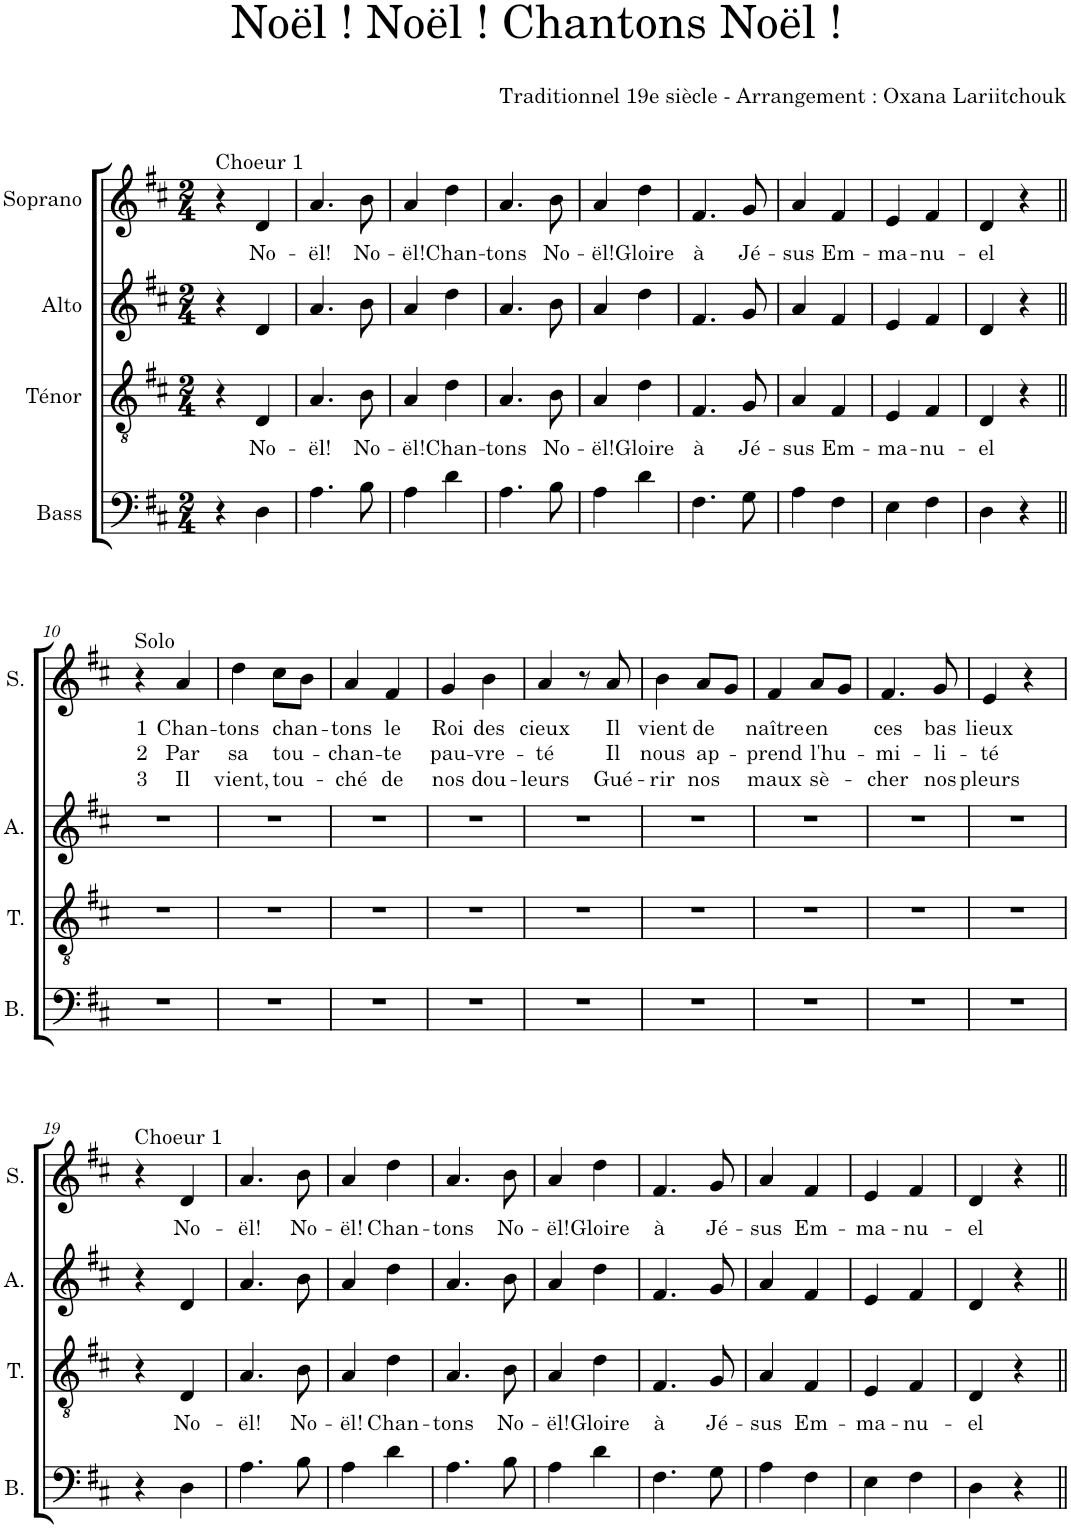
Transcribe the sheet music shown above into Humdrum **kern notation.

**kern	**kern	**text	**kern	**kern	**text	**text	**text
*part4	*part3	*part3	*part2	*part1	*part1	*part1	*part1
*staff4	*staff3	*staff3	*staff2	*staff1	*staff1	*staff1	*staff1
*I"Bass	*I"Ténor	*	*I"Alto	*I"Soprano	*	*	*
*I'B.	*I'T.	*	*I'A.	*I'S.	*	*	*
*clefF4	*clefGv2	*	*clefG2	*clefG2	*	*	*
*k[f#c#]	*k[f#c#]	*	*k[f#c#]	*k[f#c#]	*	*	*
*M2/4	*M2/4	*	*M2/4	*M2/4	*	*	*
=1	=1	=1	=1	=1	=1	=1	=1
!	!	!	!	!LO:TX:a:t=Choeur 1	!	!	!
4r	4r	.	4r	4r	.	.	.
!	!	!LO:LY:b	!	!	!LO:LY:b	!	!
4D\	4D/	No-	4d/	4d/	No-	.	.
=2	=2	=2	=2	=2	=2	=2	=2
!	!	!LO:LY:b	!	!	!LO:LY:b	!	!
4.A\	4.A/	-ël!	4.a/	4.a/	-ël!	.	.
!	!	!LO:LY:b	!	!	!LO:LY:b	!	!
8B\	8B\	No-	8b\	8b\	No-	.	.
=3	=3	=3	=3	=3	=3	=3	=3
!	!	!LO:LY:b	!	!	!LO:LY:b	!	!
4A\	4A/	-ël!	4a/	4a/	-ël!	.	.
!	!	!LO:LY:b	!	!	!LO:LY:b	!	!
4d\	4d\	Chan-	4dd\	4dd\	Chan-	.	.
=4	=4	=4	=4	=4	=4	=4	=4
!	!	!LO:LY:b	!	!	!LO:LY:b	!	!
4.A\	4.A/	-tons	4.a/	4.a/	-tons	.	.
!	!	!LO:LY:b	!	!	!LO:LY:b	!	!
8B\	8B\	No-	8b\	8b\	No-	.	.
=5	=5	=5	=5	=5	=5	=5	=5
!	!	!LO:LY:b	!	!	!LO:LY:b	!	!
4A\	4A/	-ël!	4a/	4a/	-ël!	.	.
!	!	!LO:LY:b	!	!	!LO:LY:b	!	!
4d\	4d\	Gloire	4dd\	4dd\	Gloire	.	.
=6	=6	=6	=6	=6	=6	=6	=6
!	!	!LO:LY:b	!	!	!LO:LY:b	!	!
4.F#\	4.F#/	à	4.f#/	4.f#/	à	.	.
!	!	!LO:LY:b	!	!	!LO:LY:b	!	!
8G\	8G/	Jé-	8g/	8g/	Jé-	.	.
=7	=7	=7	=7	=7	=7	=7	=7
!	!	!LO:LY:b	!	!	!LO:LY:b	!	!
4A\	4A/	-sus	4a/	4a/	-sus	.	.
!	!	!LO:LY:b	!	!	!LO:LY:b	!	!
4F#\	4F#/	Em-	4f#/	4f#/	Em-	.	.
=8	=8	=8	=8	=8	=8	=8	=8
!	!	!LO:LY:b	!	!	!LO:LY:b	!	!
4E\	4E/	-ma-	4e/	4e/	-ma-	.	.
!	!	!LO:LY:b	!	!	!LO:LY:b	!	!
4F#\	4F#/	-nu-	4f#/	4f#/	-nu-	.	.
=9	=9	=9	=9	=9	=9	=9	=9
!	!	!LO:LY:b	!	!	!LO:LY:b	!	!
4D\	4D/	-el	4d/	4d/	-el	.	.
4r	4r	.	4r	4r	.	.	.
!!LO:LB:g=z
=10||	=10||	=10||	=10||	=10||	=10||	=10||	=10||
!	!	!	!	!LO:TX:a:t=Solo	!	!	!
!	!	!	!	!	!LO:LY:b	!LO:LY:b	!LO:LY:b
2r	2r	.	2r	4r	1	2	3
!	!	!	!	!	!LO:LY:b	!LO:LY:b	!LO:LY:b
.	.	.	.	4a/	Chan-	Par	Il
=11	=11	=11	=11	=11	=11	=11	=11
!	!	!	!	!	!LO:LY:b	!LO:LY:b	!LO:LY:b
2r	2r	.	2r	4dd\	-tons	sa	vient,
!	!	!	!	!	!LO:LY:b	!LO:LY:b	!LO:LY:b
.	.	.	.	8cc#\L	chan-	tou-	tou-
.	.	.	.	8b\J	.	.	.
=12	=12	=12	=12	=12	=12	=12	=12
!	!	!	!	!	!LO:LY:b	!LO:LY:b	!LO:LY:b
2r	2r	.	2r	4a/	-tons	-chan-	-ché
!	!	!	!	!	!LO:LY:b	!LO:LY:b	!LO:LY:b
.	.	.	.	4f#/	le	-te	de
=13	=13	=13	=13	=13	=13	=13	=13
!	!	!	!	!	!LO:LY:b	!LO:LY:b	!LO:LY:b
2r	2r	.	2r	4g/	Roi	pau-	nos
!	!	!	!	!	!LO:LY:b	!LO:LY:b	!LO:LY:b
.	.	.	.	4b\	des	-vre-	dou-
=14	=14	=14	=14	=14	=14	=14	=14
!	!	!	!	!	!LO:LY:b	!LO:LY:b	!LO:LY:b
2r	2r	.	2r	4a/	cieux	-té	-leurs
.	.	.	.	8r	.	.	.
!	!	!	!	!	!LO:LY:b	!LO:LY:b	!LO:LY:b
.	.	.	.	8a/	Il	Il	Gué-
=15	=15	=15	=15	=15	=15	=15	=15
!	!	!	!	!	!LO:LY:b	!LO:LY:b	!LO:LY:b
2r	2r	.	2r	4b\	vient	nous	-rir
!	!	!	!	!	!LO:LY:b	!LO:LY:b	!LO:LY:b
.	.	.	.	8a/L	de	ap-	nos
.	.	.	.	8g/J	.	.	.
=16	=16	=16	=16	=16	=16	=16	=16
!	!	!	!	!	!LO:LY:b	!LO:LY:b	!LO:LY:b
2r	2r	.	2r	4f#/	naître	-prend	maux
!	!	!	!	!	!LO:LY:b	!LO:LY:b	!LO:LY:b
.	.	.	.	8a/L	en	l'hu-	sè-
.	.	.	.	8g/J	.	.	.
=17	=17	=17	=17	=17	=17	=17	=17
!	!	!	!	!	!LO:LY:b	!LO:LY:b	!LO:LY:b
2r	2r	.	2r	4.f#/	ces	-mi-	-cher
!	!	!	!	!	!LO:LY:b	!LO:LY:b	!LO:LY:b
.	.	.	.	8g/	bas	-li-	nos
=18	=18	=18	=18	=18	=18	=18	=18
!	!	!	!	!	!LO:LY:b	!LO:LY:b	!LO:LY:b
2r	2r	.	2r	4e/	lieux	-té	pleurs
.	.	.	.	4r	.	.	.
!!LO:LB:g=z
=19	=19	=19	=19	=19	=19	=19	=19
!	!	!	!	!LO:TX:a:t=Choeur 1	!	!	!
4r	4r	.	4r	4r	.	.	.
!	!	!LO:LY:b	!	!	!LO:LY:b	!	!
4D\	4D/	No-	4d/	4d/	No-	.	.
=20	=20	=20	=20	=20	=20	=20	=20
!	!	!LO:LY:b	!	!	!LO:LY:b	!	!
4.A\	4.A/	-ël!	4.a/	4.a/	-ël!	.	.
!	!	!LO:LY:b	!	!	!LO:LY:b	!	!
8B\	8B\	No-	8b\	8b\	No-	.	.
=21	=21	=21	=21	=21	=21	=21	=21
!	!	!LO:LY:b	!	!	!LO:LY:b	!	!
4A\	4A/	-ël!	4a/	4a/	-ël!	.	.
!	!	!LO:LY:b	!	!	!LO:LY:b	!	!
4d\	4d\	Chan-	4dd\	4dd\	Chan-	.	.
=22	=22	=22	=22	=22	=22	=22	=22
!	!	!LO:LY:b	!	!	!LO:LY:b	!	!
4.A\	4.A/	-tons	4.a/	4.a/	-tons	.	.
!	!	!LO:LY:b	!	!	!LO:LY:b	!	!
8B\	8B\	No-	8b\	8b\	No-	.	.
=23	=23	=23	=23	=23	=23	=23	=23
!	!	!LO:LY:b	!	!	!LO:LY:b	!	!
4A\	4A/	-ël!	4a/	4a/	-ël!	.	.
!	!	!LO:LY:b	!	!	!LO:LY:b	!	!
4d\	4d\	Gloire	4dd\	4dd\	Gloire	.	.
=24	=24	=24	=24	=24	=24	=24	=24
!	!	!LO:LY:b	!	!	!LO:LY:b	!	!
4.F#\	4.F#/	à	4.f#/	4.f#/	à	.	.
!	!	!LO:LY:b	!	!	!LO:LY:b	!	!
8G\	8G/	Jé-	8g/	8g/	Jé-	.	.
=25	=25	=25	=25	=25	=25	=25	=25
!	!	!LO:LY:b	!	!	!LO:LY:b	!	!
4A\	4A/	-sus	4a/	4a/	-sus	.	.
!	!	!LO:LY:b	!	!	!LO:LY:b	!	!
4F#\	4F#/	Em-	4f#/	4f#/	Em-	.	.
=26	=26	=26	=26	=26	=26	=26	=26
!	!	!LO:LY:b	!	!	!LO:LY:b	!	!
4E\	4E/	-ma-	4e/	4e/	-ma-	.	.
!	!	!LO:LY:b	!	!	!LO:LY:b	!	!
4F#\	4F#/	-nu-	4f#/	4f#/	-nu-	.	.
=27	=27	=27	=27	=27	=27	=27	=27
!	!	!LO:LY:b	!	!	!LO:LY:b	!	!
4D\	4D/	-el	4d/	4d/	-el	.	.
4r	4r	.	4r	4r	.	.	.
=||	=||	=||	=||	=||	=||	=||	=||
*-	*-	*-	*-	*-	*-	*-	*-
